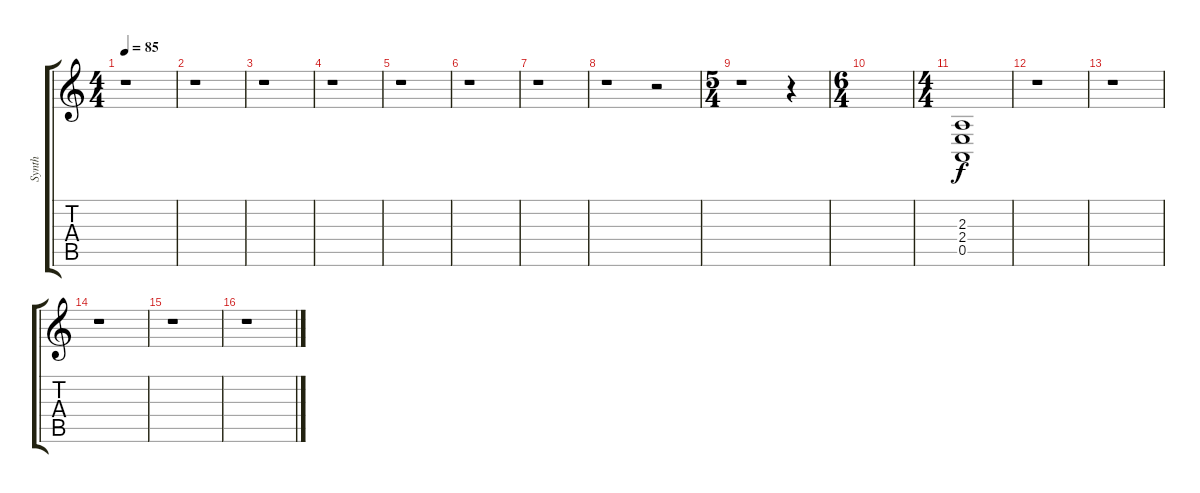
\track ("Synth" "Synth") {instrument synthstrings1}
\staff {score tabs}
\tuning (E4 B3 G3 D3 A2 E2) {hide}
\ts (4 4)
\tempo 85
\clef g2
\ks c
r.1{dy f} |
r.1 |
r.1 |
r.1 |
r.1 |
r.1 |
r.1 |
r.1 r.2 |
\ts (5 4)
r.1 r.4 |
\ts (6 4)
|
\ts (4 4)
(2.3 2.4 0.5).1 |
r.1 |
r.1 |
r.1 |
r.1 |
r.1
